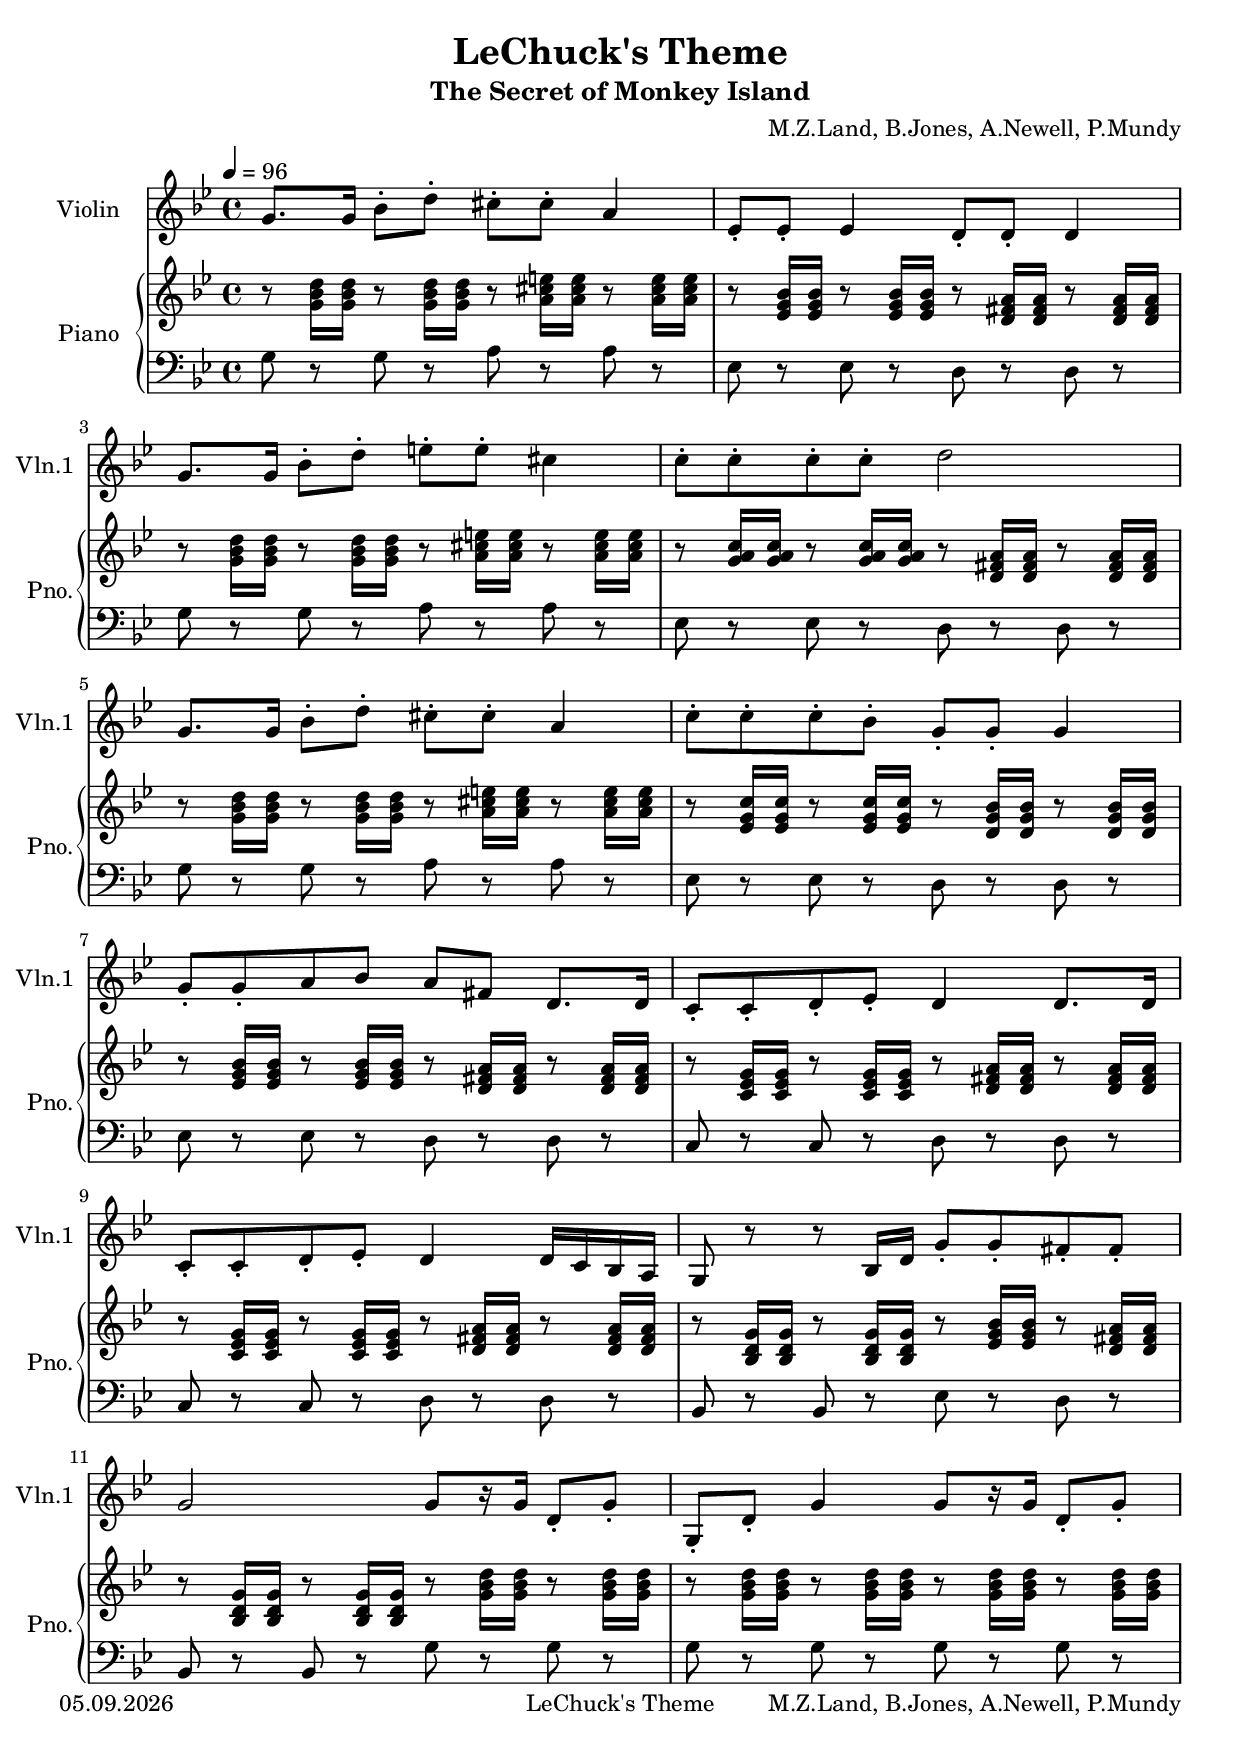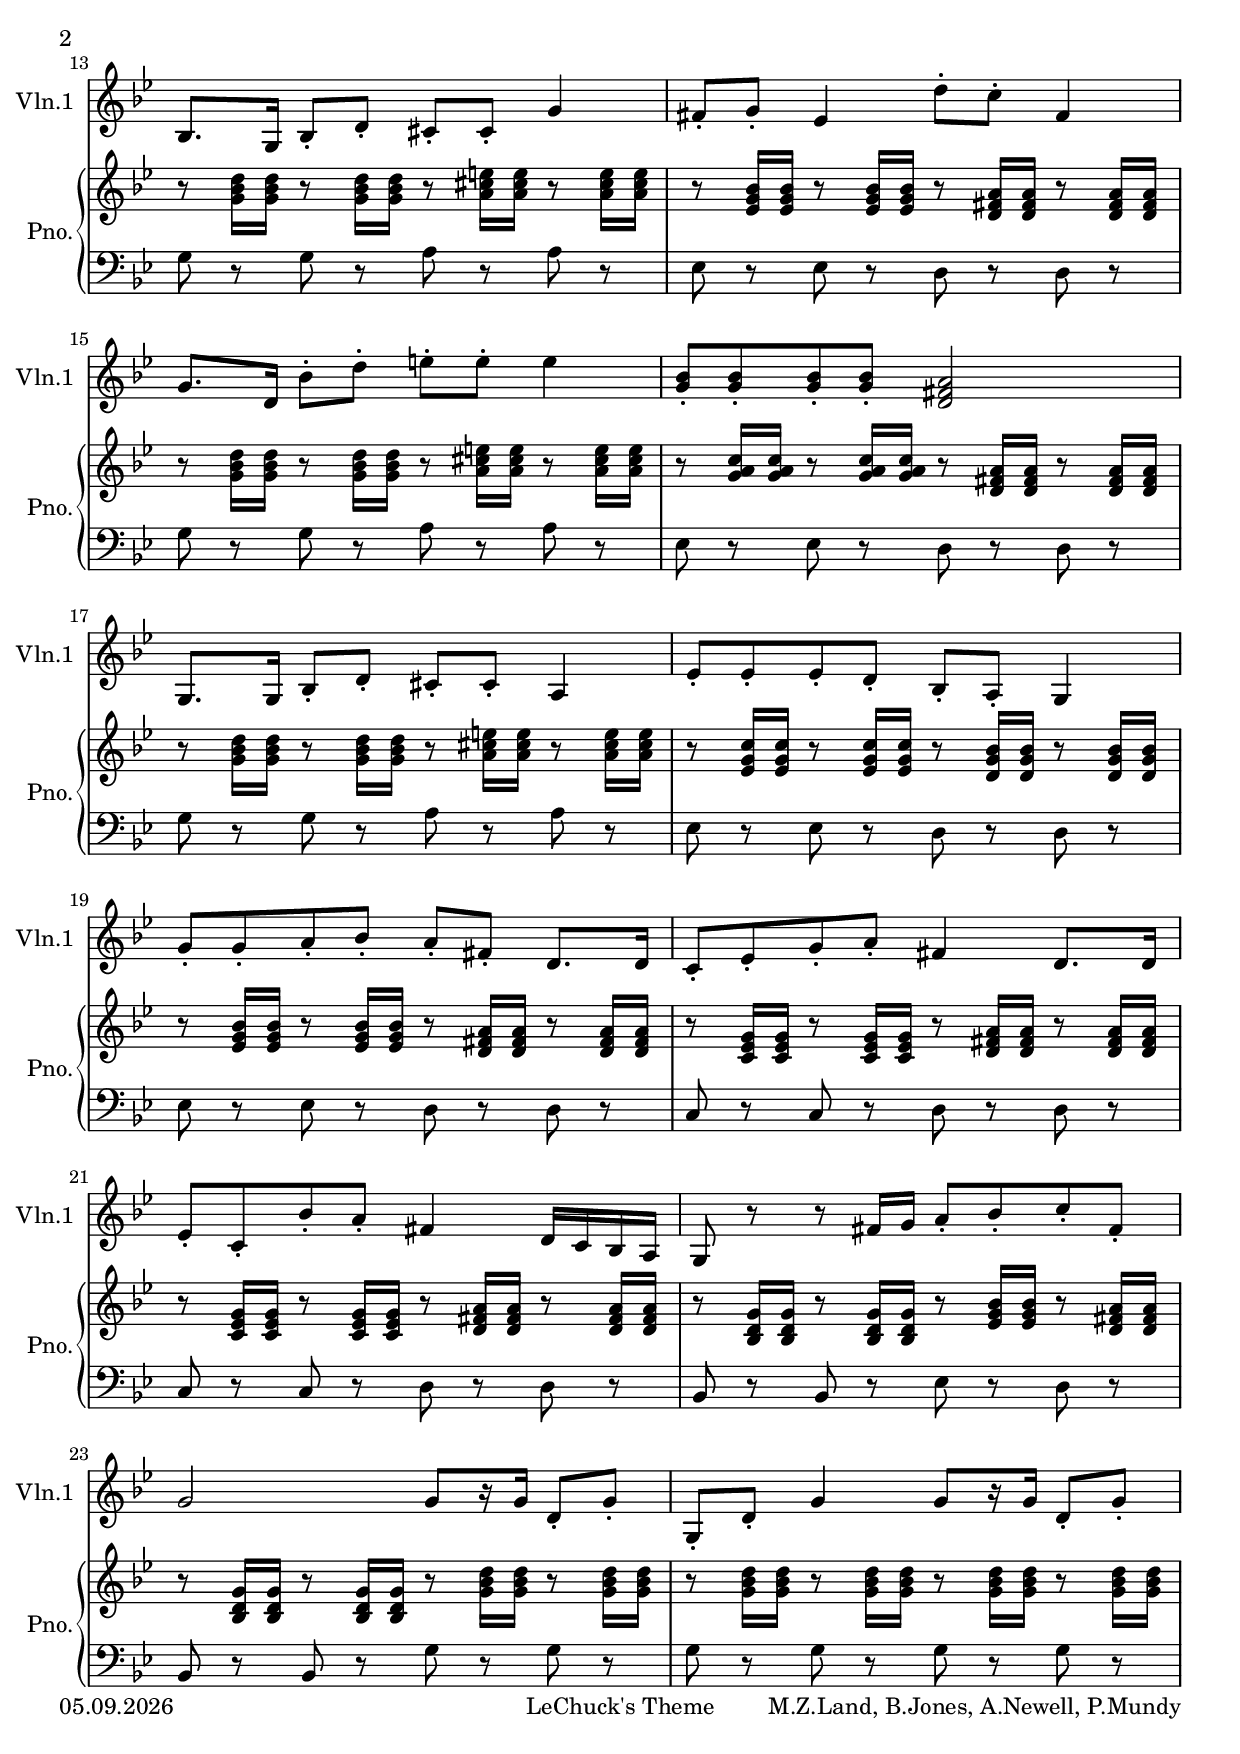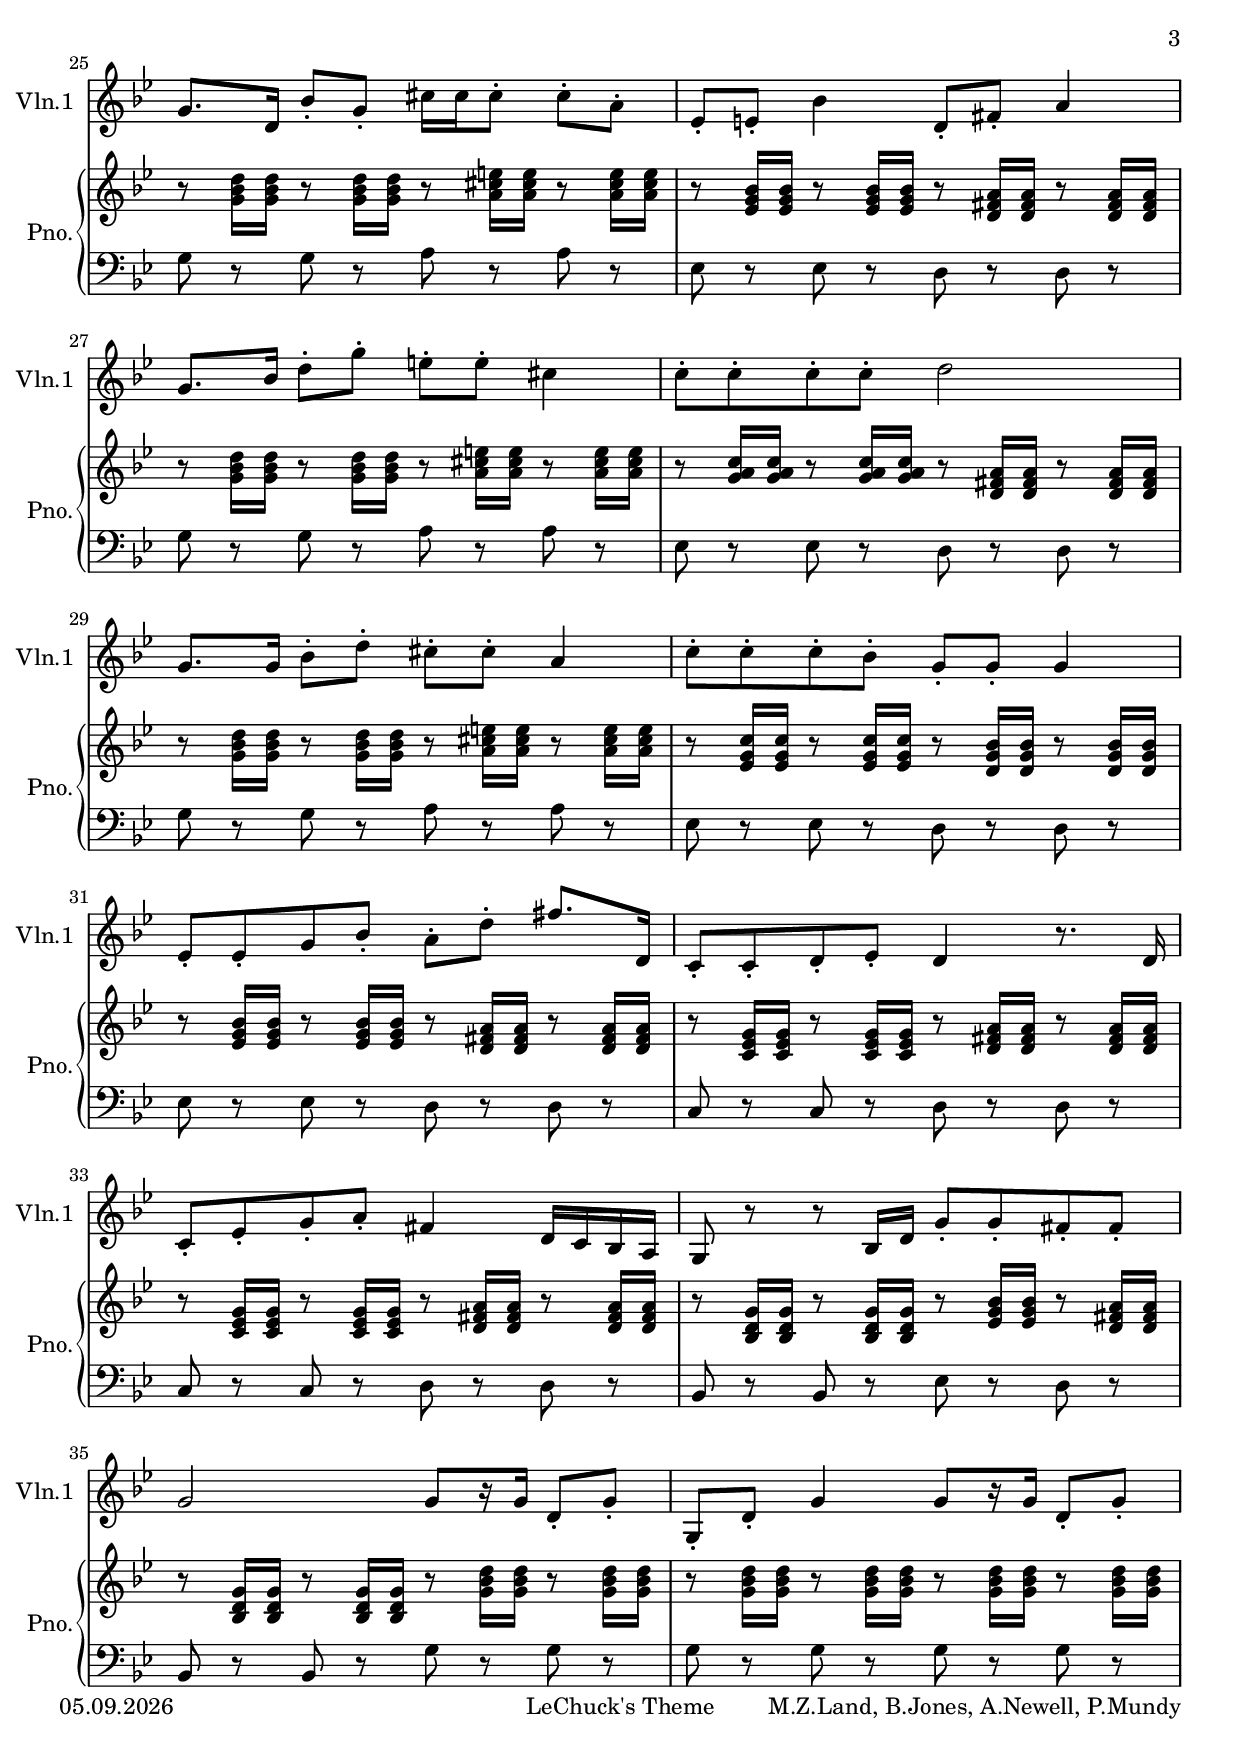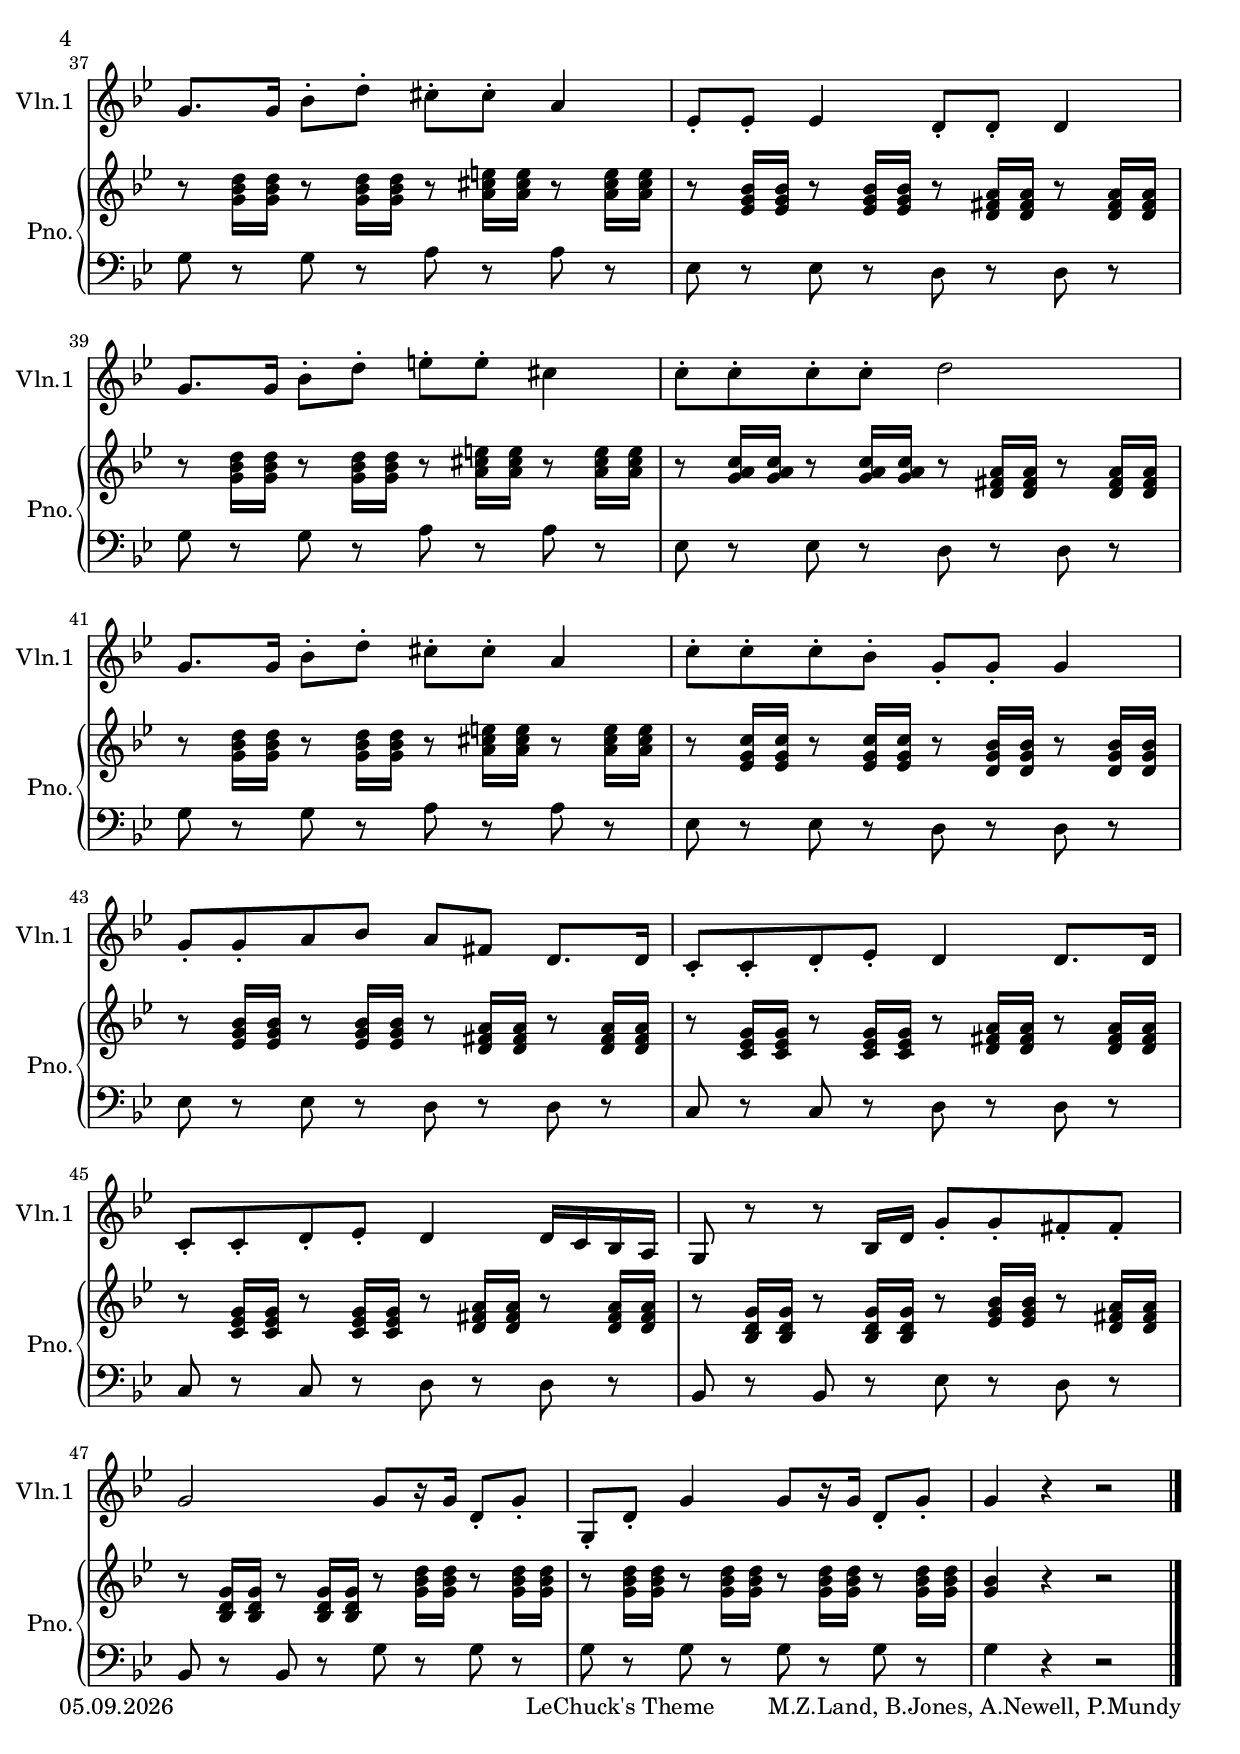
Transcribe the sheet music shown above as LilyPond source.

\version "2.18.2"

\version "2.18.2"

#(set-default-paper-size "a4")

header-title = "LeChuck's Theme"
header-subtitle = "The Secret of Monkey Island"
header-subsubtitle = ""
header-composer = "M.Z.Land, B.Jones, A.Newell, P.Mundy"
header-opus = ""
header-updated = #(strftime "%d.%m.%Y" (localtime (current-time)))

\header {
  title = \header-title
  subtitle = \header-subtitle  
  subsubtitle = \header-subsubtitle
  composer = \header-composer  
  opus = \header-opus  
  instrument = ""  
}

\paper {
  oddFooterMarkup = \markup { 
    \fill-line {
      \left-align { \header-updated } 
      \center-align { \header-title }
      \right-align { \header-composer } 
    }
  }
  evenFooterMarkup = \oddFooterMarkup
}


globalSettings= {
  \key bes \major
  \time 4/4
  \tempo 4=96
  \mergeDifferentlyHeadedOn 
  \mergeDifferentlyDottedOn
}

#(define (override-color-for-all-grobs color)
  (lambda (context)
   (let loop ((x all-grob-descriptions))
    (if (not (null? x))
     (let ((grob-name (caar x)))
      (ly:context-pushpop-property context grob-name 'color color)
      (loop (cdr x)))))))

\version "2.18.2"

\version "2.18.2"

#(set-default-paper-size "a4")

header-title = "LeChuck's Theme"
header-subtitle = "The Secret of Monkey Island"
header-subsubtitle = ""
header-composer = "M.Z.Land, B.Jones, A.Newell, P.Mundy"
header-opus = ""
header-updated = #(strftime "%d.%m.%Y" (localtime (current-time)))

\header {
  title = \header-title
  subtitle = \header-subtitle  
  subsubtitle = \header-subsubtitle
  composer = \header-composer  
  opus = \header-opus  
  instrument = ""  
}

\paper {
  oddFooterMarkup = \markup { 
    \fill-line {
      \left-align { \header-updated } 
      \center-align { \header-title }
      \right-align { \header-composer } 
    }
  }
  evenFooterMarkup = \oddFooterMarkup
}


globalSettings= {
  \key bes \major
  \time 4/4
  \tempo 4=96
  \mergeDifferentlyHeadedOn 
  \mergeDifferentlyDottedOn
}

#(define (override-color-for-all-grobs color)
  (lambda (context)
   (let loop ((x all-grob-descriptions))
    (if (not (null? x))
     (let ((grob-name (caar x)))
      (ly:context-pushpop-property context grob-name 'color color)
      (loop (cdr x)))))))


violinI = {
  \globalSettings
  \clef treble
  \relative g' {
    g8. g16 bes8-. d-. cis-. cis-. a4 | es8-. es-. es4 d8-. d-. d4 | \break
    g8. g16 bes8-. d-. e-. e-. cis4 | c8-. c-. c-. c-. d2 | \break
    g,8. g16 bes8-. d-. cis-. cis-. a4 | c8-. c-. c-. bes-. g-. g-. g4 | \break
    g8-. g-. a bes a fis d8. d16 | c8-. c-. d-. es-. d4 d8. d16 | \break
    c8-. c-. d-. es-. d4 d16 c bes a | g8 r r bes16 d g8-. g-. fis-. fis-. | \break
    g2 g8[ r16 g] d8-. g-. | g,-. d'-. g4 g8[ r16 g ] d8-. g-. | \break
    
    bes,8. g16 bes8-. d-. cis-. cis-. g'4 | fis8-. g-. es4 d'8-. c-. fis,4 | \break
    g8. d16 bes'8-. d-. e-. e-. e4 | <g, bes>8-. <g bes>-. <g bes>-. <g bes>-. <d fis a>2 | \break
    g,8. g16 bes8-. d-. cis-. cis-. a4 | es'8-. es-. es-. d-. bes-. a-. g4 | \break
    g'8-. g-. a-. bes-. a-. fis-. d8. d16 | c8-. es-. g-. a-. fis4 d8. d16 | \break
    es8-. c-. bes'-. a-. fis4 d16 c bes a | g8 r r fis'16 g a8-. bes-. c-. fis,-. | \break
    g2 g8[ r16 g] d8-. g-. | g,8-. d'-. g4  g8[ r16 g16] d8-. g-. | \break
    
    g8. d16 bes'8-. g-. cis16 cis cis8-. cis-. a-. | es8-. e-. bes'4 d,8-. fis-. a4 | \break
    g8. bes16 d8-. g-. e-. e-. cis4 | c8-. c-. c-. c-. d2 | \break
    g,8. g16 bes8-. d-. cis-. cis-. a4 | c8-. c-. c-. bes-. g-. g-. g4 | \break
    es8-. es-. g bes-. a-. d-. fis8. d,16 | c8-. c-. d-. es-. d4 r8. d16 | \break
    c8-. es-. g-. a-. fis4 d16 c bes a | g8 r r bes16 d g8-. g-. fis-. fis-. | \break
    g2 g8[ r16 g] d8-. g-. | g,8-. d'-. g4  g8[ r16 g16] d8-. g-. | \break 
    
    g8. g16 bes8-. d-. cis-. cis-. a4 | es8-. es-. es4 d8-. d-. d4 | \break
    g8. g16 bes8-. d-. e-. e-. cis4 | c8-. c-. c-. c-. d2 | \break
    g,8. g16 bes8-. d-. cis-. cis-. a4 | c8-. c-. c-. bes-. g-. g-. g4 | \break
    g8-. g-. a bes a fis d8. d16 | c8-. c-. d-. es-. d4 d8. d16 | \break
    c8-. c-. d-. es-. d4 d16 c bes a | g8 r r bes16 d g8-. g-. fis-. fis-. | \break
    g2 g8[ r16 g] d8-. g-. | g,8-. d'-. g4  g8[ r16 g16] d8-. g-. | g4 r r2 | 
    \bar "|."
  }
}

\version "2.18.2"

\version "2.18.2"

#(set-default-paper-size "a4")

header-title = "LeChuck's Theme"
header-subtitle = "The Secret of Monkey Island"
header-subsubtitle = ""
header-composer = "M.Z.Land, B.Jones, A.Newell, P.Mundy"
header-opus = ""
header-updated = #(strftime "%d.%m.%Y" (localtime (current-time)))

\header {
  title = \header-title
  subtitle = \header-subtitle  
  subsubtitle = \header-subsubtitle
  composer = \header-composer  
  opus = \header-opus  
  instrument = ""  
}

\paper {
  oddFooterMarkup = \markup { 
    \fill-line {
      \left-align { \header-updated } 
      \center-align { \header-title }
      \right-align { \header-composer } 
    }
  }
  evenFooterMarkup = \oddFooterMarkup
}


globalSettings= {
  \key bes \major
  \time 4/4
  \tempo 4=96
  \mergeDifferentlyHeadedOn 
  \mergeDifferentlyDottedOn
}

#(define (override-color-for-all-grobs color)
  (lambda (context)
   (let loop ((x all-grob-descriptions))
    (if (not (null? x))
     (let ((grob-name (caar x)))
      (ly:context-pushpop-property context grob-name 'color color)
      (loop (cdr x)))))))


pianoTreble = {
  \globalSettings
  \clef treble
  \relative g' {
    r8 <g bes d>16 <g bes d> r8 <g bes d>16 <g bes d>16 r8 <a cis e>16 <a cis e> r8 <a cis e>16 <a cis e> |
    r8 <es g bes>16 <es g bes> r8 <es g bes>16 <es g bes> r8 <d fis a>16 <d fis a> r8 <d fis a>16 <d fis a> | \break    
    r8 <g bes d>16 <g bes d> r8 <g bes d>16 <g bes d> r8 <a cis e>16 <a cis e> r8 <a cis e>16 <a cis e>  | 
    r8 <g a c>16 <g a c> r8 <g a c>16 <g a c> r8 <d fis a>16 <d fis a> r8 <d fis a>16 <d fis a> | \break    
    r8 <g bes d>16 <g bes d> r8 <g bes d>16 <g bes d> r8 <a cis e>16 <a cis e> r8 <a cis e>16 <a cis e> | 
    r8 <es g c>16 <es g c> r8 <es g c>16 <es g c> r8 <d g bes>16 <d g bes> r8 <d g bes>16 <d g bes> | \break
    r8 <es g bes>16 <es g bes> r8 <es g bes>16 <es g bes> r8 <d fis a>16 <d fis a> r8 <d fis a>16 <d fis a> |
    r8 <c es g>16 <c es g>16 r8 <c es g>16 <c es g> r8 <d fis a>16 <d fis a> r8 <d fis a>16 <d fis a> | \break
    r8 <c es g>16 <c es g>16 r8 <c es g>16 <c es g> r8 <d fis a>16 <d fis a> r8 <d fis a>16 <d fis a> |
    r8 <bes d g>16 <bes d g> r8 <bes d g>16 <bes d g> r8 <es g bes>16 <es g bes> r8 <d fis a>16 <d fis a> | \break
    r8 <bes d g>16 <bes d g> r8 <bes d g>16 <bes d g> r8 <g' bes d>16 <g bes d> r8 <g bes d>16 <g bes d> |
    r8 <g bes d>16 <g bes d> r8 <g bes d>16 <g bes d> r8 <g bes d>16 <g bes d> r8 <g bes d>16 <g bes d> | \break
    
    r8 <g bes d>16 <g bes d> r8 <g bes d>16 <g bes d>16 r8 <a cis e>16 <a cis e> r8 <a cis e>16 <a cis e> |
    r8 <es g bes>16 <es g bes> r8 <es g bes>16 <es g bes> r8 <d fis a>16 <d fis a> r8 <d fis a>16 <d fis a> | \break    
    r8 <g bes d>16 <g bes d> r8 <g bes d>16 <g bes d> r8 <a cis e>16 <a cis e> r8 <a cis e>16 <a cis e>  | 
    r8 <g a c>16 <g a c> r8 <g a c>16 <g a c> r8 <d fis a>16 <d fis a> r8 <d fis a>16 <d fis a> | \break    
    r8 <g bes d>16 <g bes d> r8 <g bes d>16 <g bes d> r8 <a cis e>16 <a cis e> r8 <a cis e>16 <a cis e> | 
    r8 <es g c>16 <es g c> r8 <es g c>16 <es g c> r8 <d g bes>16 <d g bes> r8 <d g bes>16 <d g bes> | \break
    r8 <es g bes>16 <es g bes> r8 <es g bes>16 <es g bes> r8 <d fis a>16 <d fis a> r8 <d fis a>16 <d fis a> |
    r8 <c es g>16 <c es g>16 r8 <c es g>16 <c es g> r8 <d fis a>16 <d fis a> r8 <d fis a>16 <d fis a> | \break
    r8 <c es g>16 <c es g>16 r8 <c es g>16 <c es g> r8 <d fis a>16 <d fis a> r8 <d fis a>16 <d fis a> |
    r8 <bes d g>16 <bes d g> r8 <bes d g>16 <bes d g> r8 <es g bes>16 <es g bes> r8 <d fis a>16 <d fis a> | \break
    r8 <bes d g>16 <bes d g> r8 <bes d g>16 <bes d g> r8 <g' bes d>16 <g bes d> r8 <g bes d>16 <g bes d> |
    r8 <g bes d>16 <g bes d> r8 <g bes d>16 <g bes d> r8 <g bes d>16 <g bes d> r8 <g bes d>16 <g bes d> | \break
    
    r8 <g bes d>16 <g bes d> r8 <g bes d>16 <g bes d>16 r8 <a cis e>16 <a cis e> r8 <a cis e>16 <a cis e> |
    r8 <es g bes>16 <es g bes> r8 <es g bes>16 <es g bes> r8 <d fis a>16 <d fis a> r8 <d fis a>16 <d fis a> | \break    
    r8 <g bes d>16 <g bes d> r8 <g bes d>16 <g bes d> r8 <a cis e>16 <a cis e> r8 <a cis e>16 <a cis e>  | 
    r8 <g a c>16 <g a c> r8 <g a c>16 <g a c> r8 <d fis a>16 <d fis a> r8 <d fis a>16 <d fis a> | \break    
    r8 <g bes d>16 <g bes d> r8 <g bes d>16 <g bes d> r8 <a cis e>16 <a cis e> r8 <a cis e>16 <a cis e> | 
    r8 <es g c>16 <es g c> r8 <es g c>16 <es g c> r8 <d g bes>16 <d g bes> r8 <d g bes>16 <d g bes> | \break
    r8 <es g bes>16 <es g bes> r8 <es g bes>16 <es g bes> r8 <d fis a>16 <d fis a> r8 <d fis a>16 <d fis a> |
    r8 <c es g>16 <c es g>16 r8 <c es g>16 <c es g> r8 <d fis a>16 <d fis a> r8 <d fis a>16 <d fis a> | \break
    r8 <c es g>16 <c es g>16 r8 <c es g>16 <c es g> r8 <d fis a>16 <d fis a> r8 <d fis a>16 <d fis a> |
    r8 <bes d g>16 <bes d g> r8 <bes d g>16 <bes d g> r8 <es g bes>16 <es g bes> r8 <d fis a>16 <d fis a> | \break
    r8 <bes d g>16 <bes d g> r8 <bes d g>16 <bes d g> r8 <g' bes d>16 <g bes d> r8 <g bes d>16 <g bes d> |
    r8 <g bes d>16 <g bes d> r8 <g bes d>16 <g bes d> r8 <g bes d>16 <g bes d> r8 <g bes d>16 <g bes d> | \break
    
    r8 <g bes d>16 <g bes d> r8 <g bes d>16 <g bes d>16 r8 <a cis e>16 <a cis e> r8 <a cis e>16 <a cis e> |
    r8 <es g bes>16 <es g bes> r8 <es g bes>16 <es g bes> r8 <d fis a>16 <d fis a> r8 <d fis a>16 <d fis a> | \break    
    r8 <g bes d>16 <g bes d> r8 <g bes d>16 <g bes d> r8 <a cis e>16 <a cis e> r8 <a cis e>16 <a cis e>  | 
    r8 <g a c>16 <g a c> r8 <g a c>16 <g a c> r8 <d fis a>16 <d fis a> r8 <d fis a>16 <d fis a> | \break    
    r8 <g bes d>16 <g bes d> r8 <g bes d>16 <g bes d> r8 <a cis e>16 <a cis e> r8 <a cis e>16 <a cis e> | 
    r8 <es g c>16 <es g c> r8 <es g c>16 <es g c> r8 <d g bes>16 <d g bes> r8 <d g bes>16 <d g bes> | \break
    r8 <es g bes>16 <es g bes> r8 <es g bes>16 <es g bes> r8 <d fis a>16 <d fis a> r8 <d fis a>16 <d fis a> |
    r8 <c es g>16 <c es g>16 r8 <c es g>16 <c es g> r8 <d fis a>16 <d fis a> r8 <d fis a>16 <d fis a> | \break
    r8 <c es g>16 <c es g>16 r8 <c es g>16 <c es g> r8 <d fis a>16 <d fis a> r8 <d fis a>16 <d fis a> |
    r8 <bes d g>16 <bes d g> r8 <bes d g>16 <bes d g> r8 <es g bes>16 <es g bes> r8 <d fis a>16 <d fis a> | \break
    r8 <bes d g>16 <bes d g> r8 <bes d g>16 <bes d g> r8 <g' bes d>16 <g bes d> r8 <g bes d>16 <g bes d> |
    r8 <g bes d>16 <g bes d> r8 <g bes d>16 <g bes d> r8 <g bes d>16 <g bes d> r8 <g bes d>16 <g bes d> | <g bes>4 r r2 | \break
  }
}

pianoBass = {
  \globalSettings
  \clef bass
  \relative g {
      g8 r g r a r a r | es r es r d r d r | \break
      g r g r a r a r | es r es r d r d r | \break
      g r g r a r a r | es r es r d r d r | \break
      es r es r d r d r | c r c r d r d r | \break      
      c r c r d r d r | bes r bes r es r d r | \break
      bes r bes r g' r g r | g r g r g r g r | \break
      
      g8 r g r a r a r | es r es r d r d r | \break
      g r g r a r a r | es r es r d r d r | \break
      g r g r a r a r | es r es r d r d r | \break
      es r es r d r d r | c r c r d r d r | \break      
      c r c r d r d r | bes r bes r es r d r | \break
      bes r bes r g' r g r | g r g r g r g r | \break
      
      g8 r g r a r a r | es r es r d r d r | \break
      g r g r a r a r | es r es r d r d r | \break
      g r g r a r a r | es r es r d r d r | \break
      es r es r d r d r | c r c r d r d r | \break      
      c r c r d r d r | bes r bes r es r d r | \break
      bes r bes r g' r g r | g r g r g r g r | \break
      
      g8 r g r a r a r | es r es r d r d r | \break
      g r g r a r a r | es r es r d r d r | \break
      g r g r a r a r | es r es r d r d r | \break
      es r es r d r d r | c r c r d r d r | \break      
      c r c r d r d r | bes r bes r es r d r | \break
      bes r bes r g' r g r | g r g r g r g r | g4 r r2 |
  }
}


\score {
  <<  
    \new Staff \with { instrumentName = "Violin" shortInstrumentName = "Vln.1" } { \violinI  }        
    \new PianoStaff \with { instrumentName = "Piano" shortInstrumentName =  "Pno." } {
      <<
        \new Staff { \pianoTreble }
        \new Staff { \pianoBass }
      >>
    }
  >>
  \layout { 
    indent = 1.5\cm
    short-indent = 0.5\cm
  }
}
